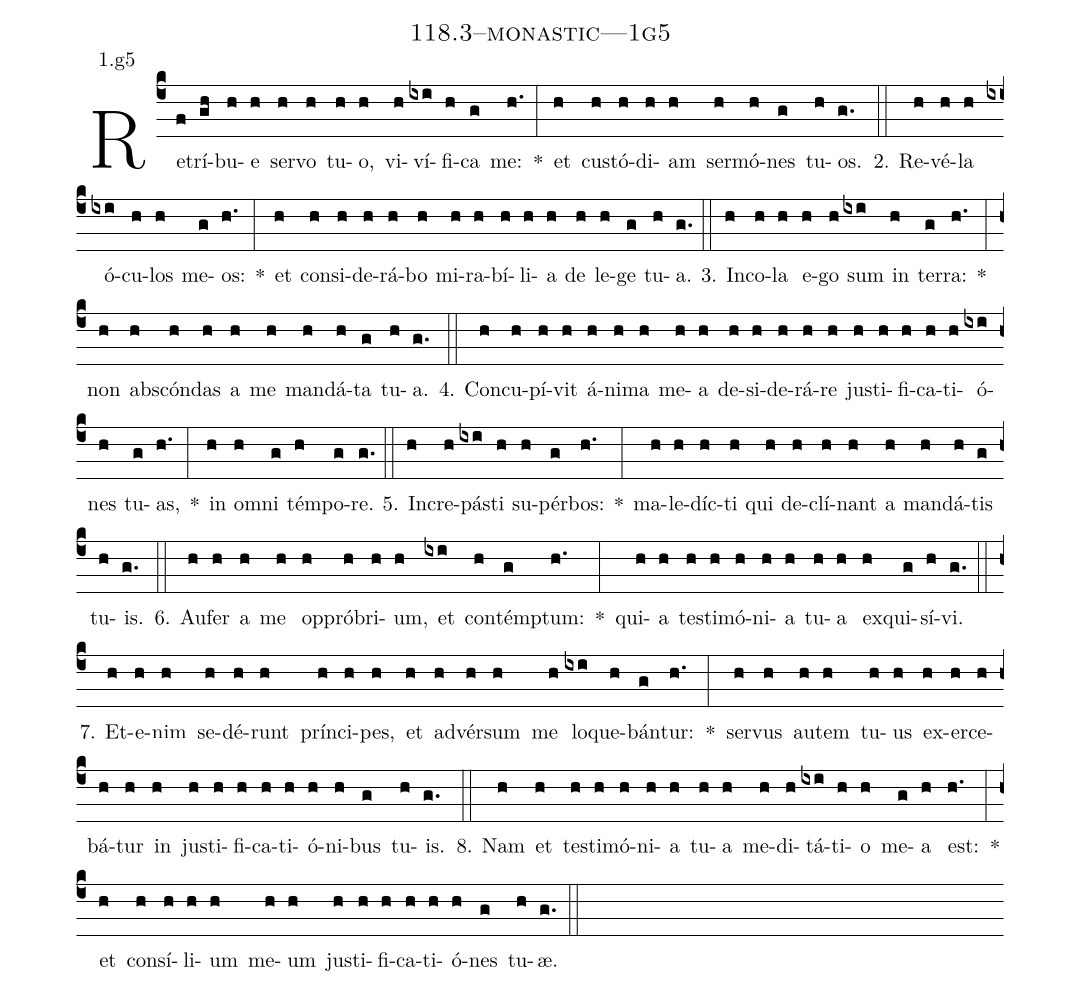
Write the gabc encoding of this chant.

name: 118.3--monastic---1g5;
annotation: 1.g5;
%%
(c4)Re(f)trí(gh)bu(h)e(h) ser(h)vo(h) tu(h)o,(h) vi(h)ví(ixi)fi(h)ca(g) me:(h.) *(:) et(h) cus(h)tó(h)di(h)am(h) ser(h)mó(h)nes(g) tu(h)os.(g.) (::)
2. Re(h)vé(h)la(h) ó(ixi)cu(h)los(h) me(g)os:(h.) *(:) et(h) con(h)si(h)de(h)rá(h)bo(h) mi(h)ra(h)bí(h)li(h)a(h) de(h) le(h)ge(g) tu(h)a.(g.) (::)
3. In(h)co(h)la(h) e(h)go(h) sum(ixi) in(h) ter(g)ra:(h.) *(:) non(h) abs(h)cón(h)das(h) a(h) me(h) man(h)dá(h)ta(g) tu(h)a.(g.) (::)
4. Con(h)cu(h)pí(h)vit(h) á(h)ni(h)ma(h) me(h)a(h) de(h)si(h)de(h)rá(h)re(h) jus(h)ti(h)fi(h)ca(h)ti(h)ó(ixi)nes(h) tu(g)as,(h.) *(:) in(h) om(h)ni(g) tém(h)po(g)re.(g.) (::)
5. In(h)cre(h)pás(ixi)ti(h) su(h)pér(g)bos:(h.) *(:) ma(h)le(h)díc(h)ti(h) qui(h) de(h)clí(h)nant(h) a(h) man(h)dá(h)tis(g) tu(h)is.(g.) (::)
6. Au(h)fer(h) a(h) me(h) op(h)pró(h)bri(h)um,(h) et(ixi) con(h)témp(g)tum:(h.) *(:) qui(h)a(h) tes(h)ti(h)mó(h)ni(h)a(h) tu(h)a(h) ex(h)qui(g)sí(h)vi.(g.) (::)
7. Et(h)e(h)nim(h) se(h)dé(h)runt(h) prín(h)ci(h)pes,(h) et(h) ad(h)vér(h)sum(h) me(h) lo(ixi)que(h)bán(g)tur:(h.) *(:) ser(h)vus(h) au(h)tem(h) tu(h)us(h) ex(h)er(h)ce(h)bá(h)tur(h) in(h) jus(h)ti(h)fi(h)ca(h)ti(h)ó(h)ni(h)bus(g) tu(h)is.(g.) (::)
8. Nam(h) et(h) tes(h)ti(h)mó(h)ni(h)a(h) tu(h)a(h) me(h)di(h)tá(ixi)ti(h)o(h) me(g)a(h) est:(h.) *(:) et(h) con(h)sí(h)li(h)um(h) me(h)um(h) jus(h)ti(h)fi(h)ca(h)ti(h)ó(h)nes(g) tu(h)æ.(g.) (::)
